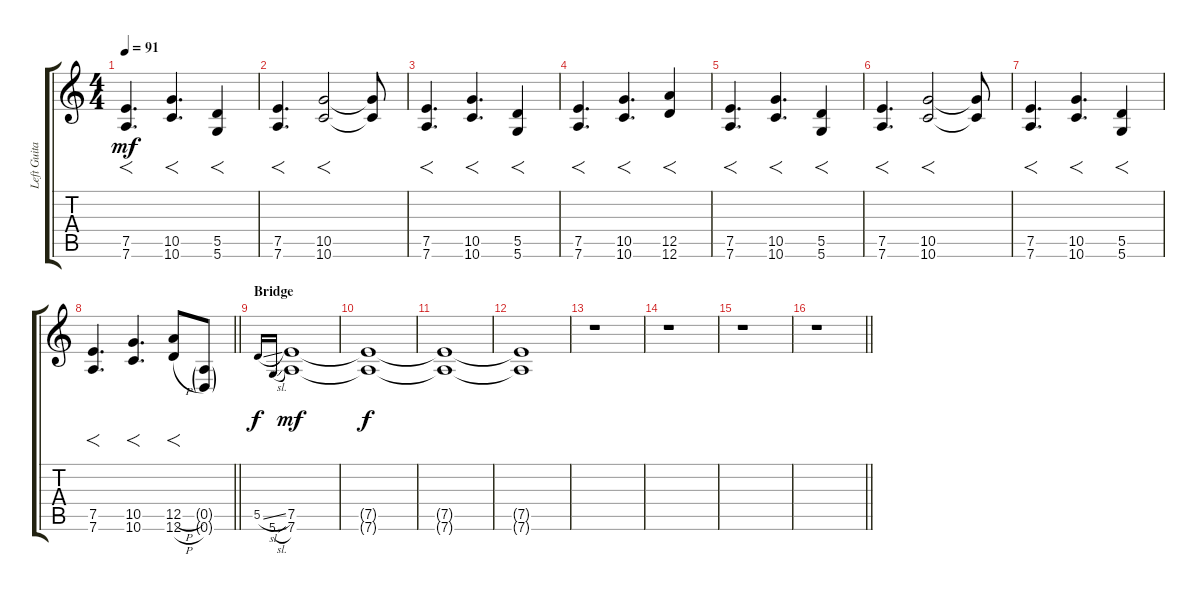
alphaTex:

\track ("Left Guitar" "Left Guita") {instrument distortionguitar}
\staff {score tabs}
\tuning (E4 B3 G3 D3 A2 D2) {hide}
\ts (4 4)
\section ("" "")
\tempo 91
\clef g2
\ks c
(7.5 7.6).4{f d dy mf} (10.5 10.6).4{f d} (5.5 5.6).4{f} |
(7.5 7.6).4{f d} (10.5 10.6).2{f} (10.5{t} 10.6{t}).8 |
(7.5 7.6).4{f d} (10.5 10.6).4{f d} (5.5 5.6).4{f} |
(7.5 7.6).4{f d} (10.5 10.6).4{f d} (12.5 12.6).4{f} |
(7.5 7.6).4{f d} (10.5 10.6).4{f d} (5.5 5.6).4{f} |
(7.5 7.6).4{f d} (10.5 10.6).2{f} (10.5{t} 10.6{t}).8 |
(7.5 7.6).4{f d} (10.5 10.6).4{f d} (5.5 5.6).4{f} |
\barLineRight lightlight
(7.5 7.6).4{f d} (10.5 10.6).4{f d} (12.5{h} 12.6{h}).8{f} (0.5{g} 0.6{g}).8 |
\section ("" "Bridge")
5.5{sl}.16{gr onbeat dy f} 5.6{sl}.16{gr onbeat} (7.5 7.6).1{dy mf} |
(7.5{t} 7.6{t}).1{dy f volume 0} |
(7.5{t} 7.6{t}).1 |
(7.5{t} 7.6{t}).1 |
r.1 |
r.1 |
r.1 |
\barLineRight lightlight
r.1{volume 13}
